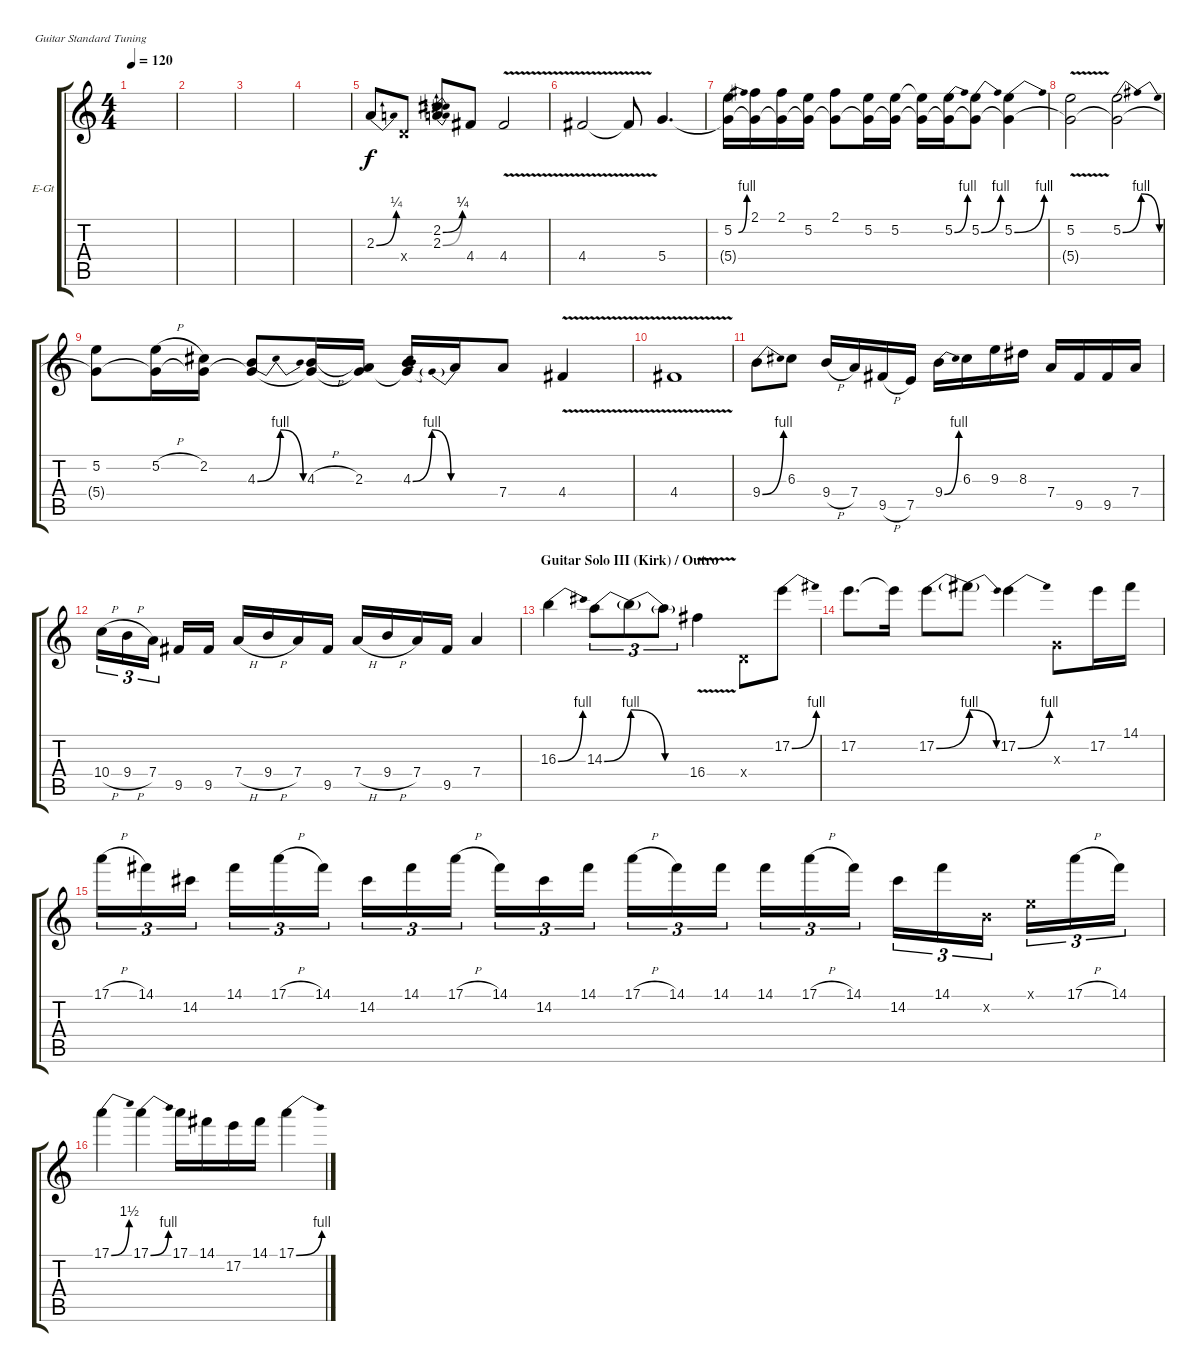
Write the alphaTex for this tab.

\bracketExtendMode groupsimilarinstruments
\firstSystemTrackNameOrientation horizontal
\otherSystemsTrackNameOrientation horizontal
\track ("Distortion Guitar 3" "E-Gt") {instrument distortionguitar}
\staff {score tabs}
\tuning (E4 B3 G3 D3 A2 E2)
\ts (4 4)
\tempo 120
\clef g2
\scale
0.333333
\ks c
|
\scale
0.333333 |
\scale
0.333333 |
\scale
0.333333 |
\scale
0.333333 2.3{be (bend 0 0 60 1)}.8 0.4{x}.8 (2.2{be (bend 0 0 60 1)} 2.3{be (bend 0 0 60 1)}).8 4.4.8 4.4{v}.2 |
\scale
0.333333 4.4{v}.2 4.4{v t}.8 5.4.4{d} |
\scale
0.333333 (5.2{be (bend 0 0 60 4)} 5.4{t}).16 (2.1 5.4{t}).16 (2.1 5.4{t}).16 (5.2 5.4{t}).16 (2.1 5.4{t}).8 (5.2 5.4{t}).16 (5.2 5.4{t}).16 (5.2{t} 5.4{t}).16 (5.2{be (bend 0 0 60 4)} 5.4{t}).16 (5.2{be (bend 0 0 60 4)} 5.4{t}).8 (5.2{be (bend 0 0 60 4)} 5.4{t}).4 |
\scale
0.333333 (5.2{v} 5.4{t}).2 (5.2{be (bendrelease 0 0 30 4 30 4 60 0)} 5.4{t}).2 |
\scale
0.333333 (5.2 5.4{t}).8 (5.2{h} 5.4{t}).16 (2.2 5.4{t}).16 (4.3{be (bendrelease 0 0 30 4 30 4 60 0)} 5.4{t}).8 (4.3{h} 5.4{t}).16 (2.3 5.4{t}).16 (4.3{be (bendrelease 0 0 30 4 30 4 60 0)} 5.4{t}).16 5.4{be (prebend 0 4 60 4) t}.16 7.4.8 4.4{v}.4 |
\scale
0.333333 4.4{v}.1 |
\scale
0.333333 9.4{be (bend 0 0 60 4)}.8 6.3.8 9.4{h}.16 7.4.16 9.5{h}.16 7.5.16 9.4{be (bend 0 0 60 4)}.16 6.3.16 9.3.16 8.3.16 7.4.16 9.5.16 9.5.16 7.4.16 |
\scale
0.333333 10.4{h}.16{tu (3 2)} 9.4{h}.16{tu (3 2)} 7.4.16{tu (3 2)} 9.5.16 9.5.16 7.4{h}.16 9.4{h}.16 7.4.16 9.5.16 7.4{h}.16 9.4{h}.16 7.4.16 9.5.16 7.4.4 |
\section ("" "Guitar Solo III (Kirk) / Outro")
\scale
0.333333 16.3{be (bend 0 0 60 4)}.4 14.3{be (bend 0 0 60 4)}.8{tu (3 2)} 14.3{be (release 0 4 60 0) t}.8{tu (3 2)} 14.3{be (hold 0 0 60 0) t}.8{tu (3 2)} 16.4{v}.4 0.4{x}.8 17.2{be (bend 0 0 60 4)}.8 |
\scale
0.333333 17.2.8{d} 17.2{t}.16 17.2{be (bend 0 0 60 4)}.8 17.2{be (release 0 4 60 0) t}.8 17.2{be (bend 0 0 60 4)}.4 0.3{x}.8 17.2.16 14.1.16 |
\scale
0.333333 17.1{h}.16{tu (3 2)} 14.1.16{tu (3 2)} 14.2.16{tu (3 2)} 14.1.16{tu (3 2)} 17.1{h}.16{tu (3 2)} 14.1.16{tu (3 2)} 14.2.16{tu (3 2)} 14.1.16{tu (3 2)} 17.1{h}.16{tu (3 2)} 14.1.16{tu (3 2)} 14.2.16{tu (3 2)} 14.1.16{tu (3 2)} 17.1{h}.16{tu (3 2)} 14.1.16{tu (3 2)} 14.1.16{tu (3 2)} 14.1.16{tu (3 2)} 17.1{h}.16{tu (3 2)} 14.1.16{tu (3 2)} 14.2.16{tu (3 2)} 14.1.16{tu (3 2)} 0.2{x}.16{tu (3 2)} 0.1{x}.16{tu (3 2)} 17.1{h}.16{tu (3 2)} 14.1.16{tu (3 2)} |
\scale
0.333333 17.1{be (bend 0 0 60 6)}.4 17.1{be (bend 0 0 60 4)}.4 17.1.16 14.1.16 17.2.16 14.1.16 17.1{be (bend 0 0 60 4)}.4
